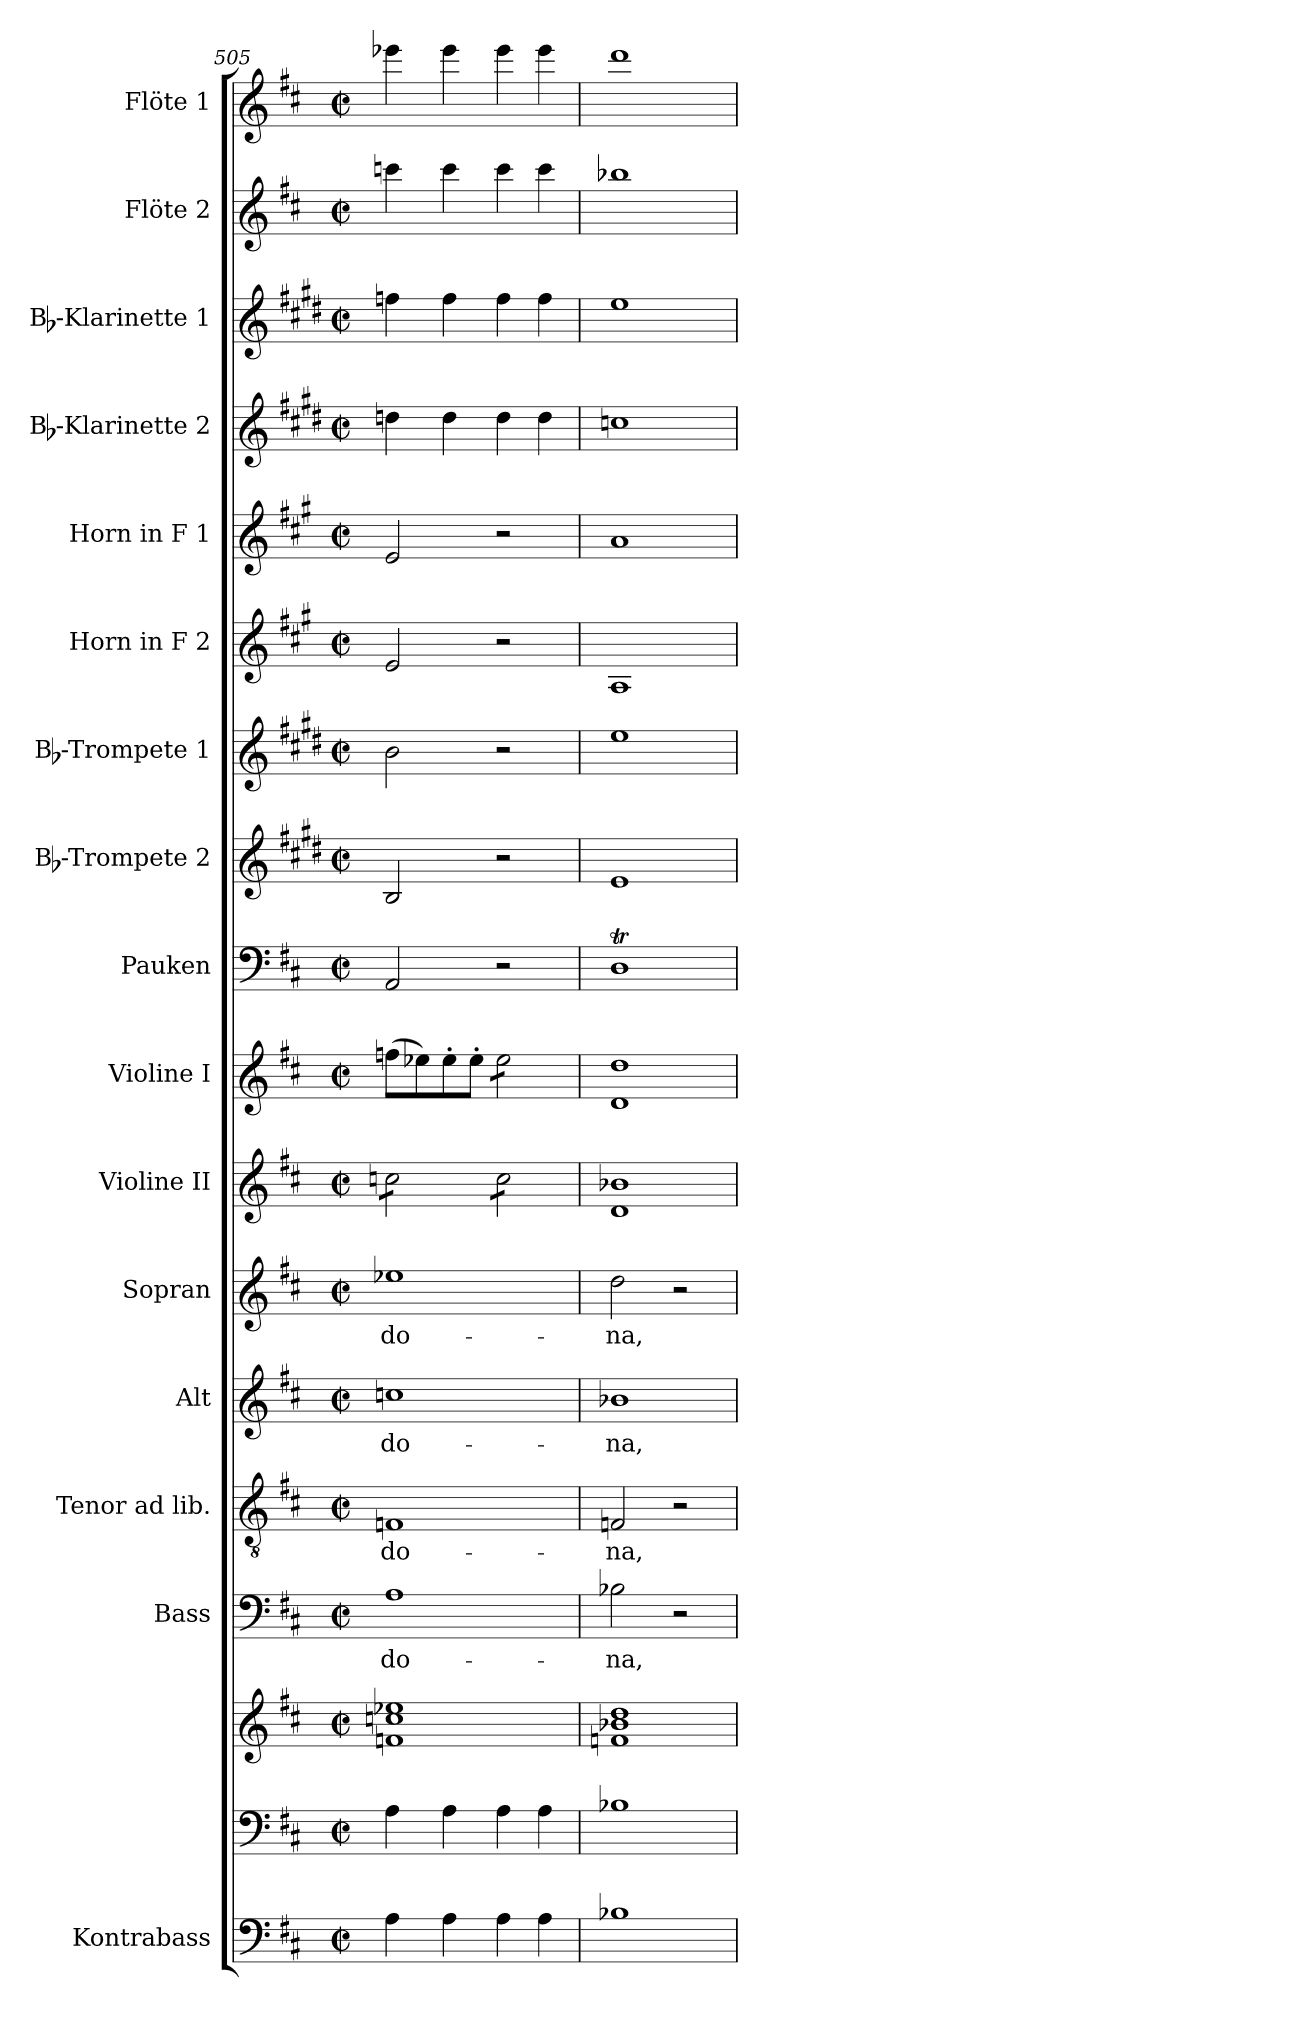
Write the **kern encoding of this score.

**kern	**kern	**kern	**kern	**text	**kern	**text	**kern	**text	**kern	**text	**kern	**kern	**kern	**kern	**kern	**kern	**kern	**kern	**kern	**kern	**kern
*part17	*part16	*part16	*part15	*part15	*part14	*part14	*part13	*part13	*part12	*part12	*part11	*part10	*part9	*part8	*part7	*part6	*part5	*part4	*part3	*part2	*part1
*staff18	*staff17	*staff16	*staff15	*staff15	*staff14	*staff14	*staff13	*staff13	*staff12	*staff12	*staff11	*staff10	*staff9	*staff8	*staff7	*staff6	*staff5	*staff4	*staff3	*staff2	*staff1
*I"Kontrabass	*	*	*I"Bass	*	*I"Tenor ad lib.	*	*I"Alt	*	*I"Sopran	*	*I"Violine II	*I"Violine I	*I"Pauken	*I"Bb-Trompete 2	*I"Bb-Trompete 1	*I"Horn in F 2	*I"Horn in F 1	*I"Bb-Klarinette 2	*I"Bb-Klarinette 1	*I"Flöte 2	*I"Flöte 1
*I'Kb.	*	*	*I'B.	*	*I'T.	*	*I'A.	*	*I'S.	*	*I'Vl. II	*I'Vl. I	*I'Pk.	*I'Bb Trp. 2	*I'Bb Trp. 1	*	*	*I'Bb Kl. 2	*I'Bb Kl. 1	*I'Fl. 2	*I'Fl. 1
*clefF4	*clefF4	*clefG2	*clefF4	*	*clefGv2	*	*clefG2	*	*clefG2	*	*clefG2	*clefG2	*clefF4	*clefG2	*clefG2	*clefG2	*clefG2	*clefG2	*clefG2	*clefG2	*clefG2
*ITrd7c12	*	*	*	*	*	*	*	*	*	*	*	*	*	*ITrd1c2	*ITrd1c2	*ITrd4c7	*ITrd4c7	*ITrd1c2	*ITrd1c2	*	*
*k[f#c#]	*k[f#c#]	*k[f#c#]	*k[f#c#]	*	*k[f#c#]	*	*k[f#c#]	*	*k[f#c#]	*	*k[f#c#]	*k[f#c#]	*k[f#c#]	*k[f#c#]	*k[f#c#]	*k[f#c#]	*k[f#c#]	*k[f#c#]	*k[f#c#]	*k[f#c#]	*k[f#c#]
*D:	*D:	*D:	*D:	*	*D:	*	*D:	*	*D:	*	*D:	*D:	*D:	*D:	*D:	*D:	*D:	*D:	*D:	*D:	*D:
*M2/2	*M2/2	*M2/2	*M2/2	*	*M2/2	*	*M2/2	*	*M2/2	*	*M2/2	*M2/2	*M2/2	*M2/2	*M2/2	*M2/2	*M2/2	*M2/2	*M2/2	*M2/2	*M2/2
*met(c|)	*met(c|)	*met(c|)	*met(c|)	*	*met(c|)	*	*met(c|)	*	*met(c|)	*	*met(c|)	*met(c|)	*met(c|)	*met(c|)	*met(c|)	*met(c|)	*met(c|)	*met(c|)	*met(c|)	*met(c|)	*met(c|)
=505	=505	=505	=505	=505	=505	=505	=505	=505	=505	=505	=505	=505	=505	=505	=505	=505	=505	=505	=505	=505	=505
!	!	!	!	!LO:LY:b	!	!LO:LY:b	!	!LO:LY:b	!	!LO:LY:b	!	!	!	!	!	!	!	!	!	!	!
*	*	*	*	*	*	*	*	*	*	*	*tremolo	*	*	*	*	*	*	*	*	*	*
4AA\	4A\	1fn 1ccn 1ee-X	1A	do-	1Fn	do-	1ccn	do-	1ee-X	do-	8ccn\L	(>8ffn\L	2AA/	2A/	2a\	2A/	2A/	4ccn\	4ee-X\	4cccn\	4eee-X\
.	.	.	.	.	.	.	.	.	.	.	8ccn\	8ee-X\)	.	.	.	.	.	.	.	.	.
4AA\	4A\	.	.	.	.	.	.	.	.	.	8ccn\	8ee-'>\	.	.	.	.	.	4cc\	4ee-\	4ccc\	4eee-\
.	.	.	.	.	.	.	.	.	.	.	8ccn\J	8ee-'>\J	.	.	.	.	.	.	.	.	.
*	*	*	*	*	*	*	*	*	*	*	*	*tremolo	*	*	*	*	*	*	*	*	*
4AA\	4A\	.	.	.	.	.	.	.	.	.	8cc\L	8ee-\L	2r	2r	2r	2r	2r	4cc\	4ee-\	4ccc\	4eee-\
.	.	.	.	.	.	.	.	.	.	.	8cc\	8ee-\	.	.	.	.	.	.	.	.	.
4AA\	4A\	.	.	.	.	.	.	.	.	.	8cc\	8ee-\	.	.	.	.	.	4cc\	4ee-\	4ccc\	4eee-\
.	.	.	.	.	.	.	.	.	.	.	8cc\J	8ee-\J	.	.	.	.	.	.	.	.	.
*	*	*	*	*	*	*	*	*	*	*	*	*Xtremolo	*	*	*	*	*	*	*	*	*
*	*	*	*	*	*	*	*	*	*	*	*Xtremolo	*	*	*	*	*	*	*	*	*	*
=506	=506	=506	=506	=506	=506	=506	=506	=506	=506	=506	=506	=506	=506	=506	=506	=506	=506	=506	=506	=506	=506
!	!	!	!	!LO:LY:b	!	!LO:LY:b	!	!LO:LY:b	!	!LO:LY:b	!	!	!	!	!	!	!	!	!	!	!
1BB-X	1B-X	1fn 1b-X 1dd	2B-X\	-na,	2Fn/	-na,	1b-X	-na,	2dd\	-na,	1d 1b-X	1d 1dd	1DT	1d	1dd	1D	1d	1b-X	1dd	1bb-X	1ddd
.	.	.	2r	.	2r	.	.	.	2r	.	.	.	.	.	.	.	.	.	.	.	.
=	=	=	=	=	=	=	=	=	=	=	=	=	=	=	=	=	=	=	=	=	=
*-	*-	*-	*-	*-	*-	*-	*-	*-	*-	*-	*-	*-	*-	*-	*-	*-	*-	*-	*-	*-	*-
